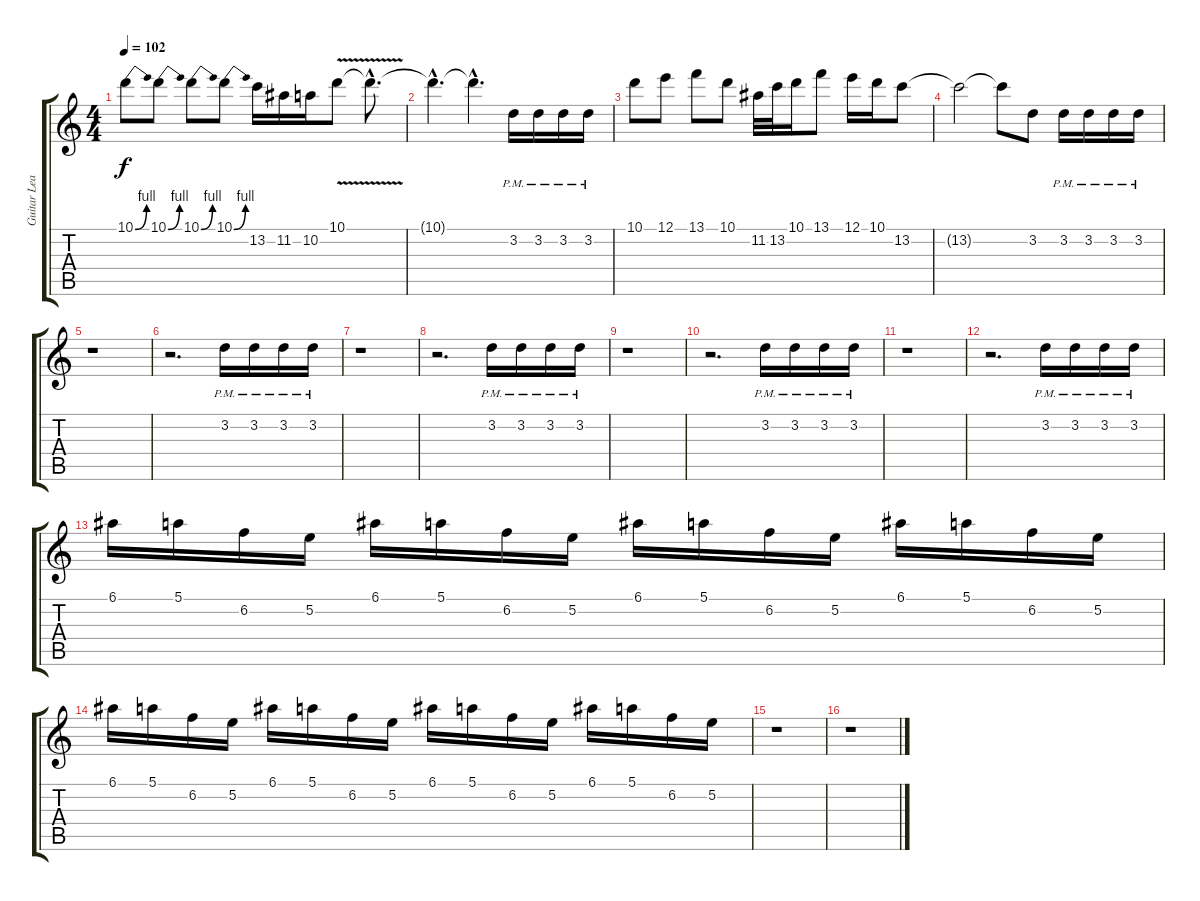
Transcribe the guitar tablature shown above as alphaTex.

\track ("Guitar Lead" "Guitar Lea") {instrument overdrivenguitar}
\staff {score tabs}
\tuning (E4 B3 G3 D3 A2 E2) {hide}
\ts (4 4)
\tempo 102
\clef g2
\ks c
10.1{be (bend 0 0 60 4)}.8{dy f} 10.1{be (bend 0 0 60 4)}.8 10.1{be (bend 0 0 60 4)}.8 10.1{be (bend 0 0 60 4)}.8 13.2.16 11.2.16 10.2.16 10.1{v}.8 10.1{hac t}.8{d} |
10.1{hac t}.4{d} 10.1{hac t}.4{d} 3.2{pm}.16 3.2{pm}.16 3.2{pm}.16 3.2{pm}.16 |
10.1.8 12.1.8 13.1.8 10.1.8 11.2.32 13.2.32 10.1.16 13.1.8 12.1.16 10.1.16 13.2.8 |
13.2{t}.2 13.2{t}.8 3.2.8 3.2{pm}.16 3.2{pm}.16 3.2{pm}.16 3.2{pm}.16 |
r.1 |
r.2{d} 3.2{pm}.16 3.2{pm}.16 3.2{pm}.16 3.2{pm}.16 |
r.1 |
r.2{d} 3.2{pm}.16 3.2{pm}.16 3.2{pm}.16 3.2{pm}.16 |
r.1 |
r.2{d} 3.2{pm}.16 3.2{pm}.16 3.2{pm}.16 3.2{pm}.16 |
r.1 |
r.2{d} 3.2{pm}.16 3.2{pm}.16 3.2{pm}.16 3.2{pm}.16 |
6.1.16 5.1.16 6.2.16 5.2.16 6.1.16 5.1.16 6.2.16 5.2.16 6.1.16 5.1.16 6.2.16 5.2.16 6.1.16 5.1.16 6.2.16 5.2.16 |
6.1.16 5.1.16 6.2.16 5.2.16 6.1.16 5.1.16 6.2.16 5.2.16 6.1.16 5.1.16 6.2.16 5.2.16 6.1.16 5.1.16 6.2.16 5.2.16 |
r.1 |
r.1
